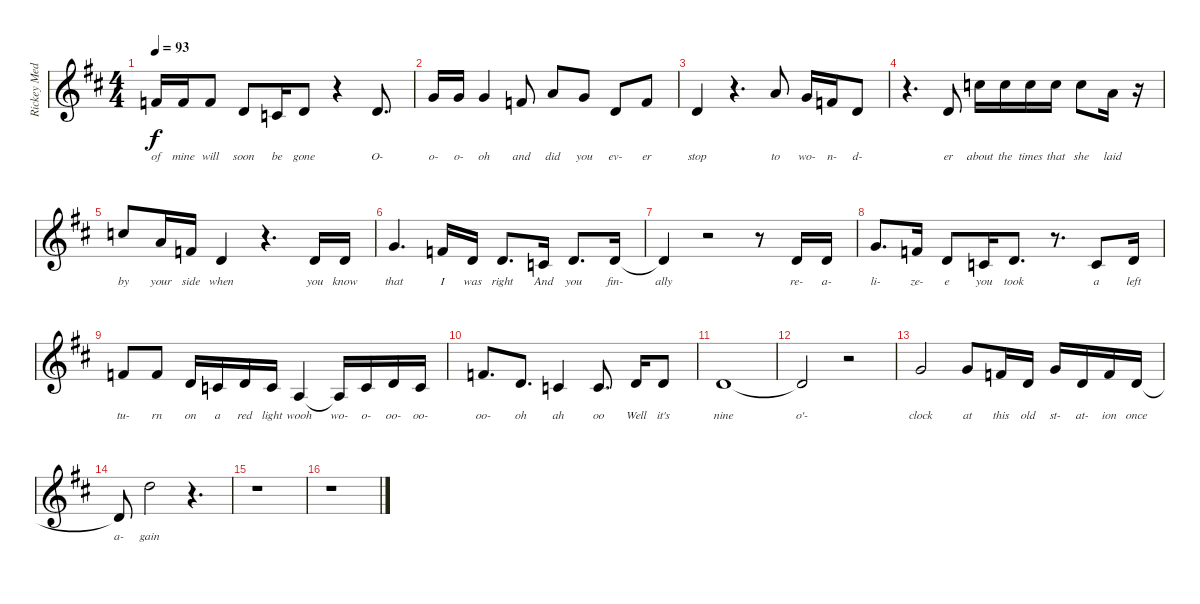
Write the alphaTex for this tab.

\track ("Rickey Medlocke Vocals" "Rickey Med") {instrument violin}
\staff {score}
\tuning (E4 B3 G3 D3 A2 E2) {hide}
\ts (4 4)
\tempo 93
\clef g2
\ks bminor
6.2.16{lyrics (0 "of") lyrics (1 "") lyrics (2 "") lyrics (3 "") lyrics (4 "") dy f} 6.2.16{lyrics (0 "mine") lyrics (1 "") lyrics (2 "") lyrics (3 "") lyrics (4 "")} 6.2.8{lyrics (0 "will") lyrics (1 "") lyrics (2 "") lyrics (3 "") lyrics (4 "")} 7.3.8{lyrics (0 "soon") lyrics (1 "") lyrics (2 "") lyrics (3 "") lyrics (4 "")} 5.3.16{lyrics (0 "be") lyrics (1 "") lyrics (2 "") lyrics (3 "") lyrics (4 "")} 7.3.8{lyrics (0 "gone") lyrics (1 "") lyrics (2 "") lyrics (3 "") lyrics (4 "")} r.4 7.3.8{d lyrics (0 "O-") lyrics (1 "") lyrics (2 "") lyrics (3 "") lyrics (4 "")} |
8.2.16{lyrics (0 "o-") lyrics (1 "") lyrics (2 "") lyrics (3 "") lyrics (4 "")} 8.2.16{lyrics (0 "o-") lyrics (1 "") lyrics (2 "") lyrics (3 "") lyrics (4 "")} 8.2.4{lyrics (0 "oh") lyrics (1 "") lyrics (2 "") lyrics (3 "") lyrics (4 "")} 6.2.8{lyrics (0 "and") lyrics (1 "") lyrics (2 "") lyrics (3 "") lyrics (4 "")} 5.1.8{lyrics (0 "did") lyrics (1 "") lyrics (2 "") lyrics (3 "") lyrics (4 "")} 8.2.8{lyrics (0 "you") lyrics (1 "") lyrics (2 "") lyrics (3 "") lyrics (4 "")} 7.3.8{lyrics (0 "ev-") lyrics (1 "") lyrics (2 "") lyrics (3 "") lyrics (4 "")} 6.2.8{lyrics (0 "er") lyrics (1 "") lyrics (2 "") lyrics (3 "") lyrics (4 "")} |
7.3.4{lyrics (0 "stop") lyrics (1 "") lyrics (2 "") lyrics (3 "") lyrics (4 "")} r.4{d} 5.1.8{lyrics (0 "to") lyrics (1 "") lyrics (2 "") lyrics (3 "") lyrics (4 "")} 8.2.16{lyrics (0 "wo-") lyrics (1 "") lyrics (2 "") lyrics (3 "") lyrics (4 "")} 6.2.16{lyrics (0 "n-") lyrics (1 "") lyrics (2 "") lyrics (3 "") lyrics (4 "")} 7.3.8{lyrics (0 "d-") lyrics (1 "") lyrics (2 "") lyrics (3 "") lyrics (4 "")} |
r.4{d} 7.3.8{lyrics (0 "er") lyrics (1 "") lyrics (2 "") lyrics (3 "") lyrics (4 "")} 8.1.16{lyrics (0 "about") lyrics (1 "") lyrics (2 "") lyrics (3 "") lyrics (4 "")} 8.1.16{lyrics (0 "the") lyrics (1 "") lyrics (2 "") lyrics (3 "") lyrics (4 "")} 8.1.16{lyrics (0 "times") lyrics (1 "") lyrics (2 "") lyrics (3 "") lyrics (4 "")} 8.1.16{lyrics (0 "that") lyrics (1 "") lyrics (2 "") lyrics (3 "") lyrics (4 "")} 8.1.8{lyrics (0 "she") lyrics (1 "") lyrics (2 "") lyrics (3 "") lyrics (4 "")} 5.1.16{lyrics (0 "laid") lyrics (1 "") lyrics (2 "") lyrics (3 "") lyrics (4 "")} r.16 |
8.1.8{lyrics (0 "by") lyrics (1 "") lyrics (2 "") lyrics (3 "") lyrics (4 "")} 5.1.16{lyrics (0 "your") lyrics (1 "") lyrics (2 "") lyrics (3 "") lyrics (4 "")} 6.2.16{lyrics (0 "side") lyrics (1 "") lyrics (2 "") lyrics (3 "") lyrics (4 "")} 7.3.4{lyrics (0 "when") lyrics (1 "") lyrics (2 "") lyrics (3 "") lyrics (4 "")} r.4{d} 7.3.16{lyrics (0 "you") lyrics (1 "") lyrics (2 "") lyrics (3 "") lyrics (4 "")} 7.3.16{lyrics (0 "know") lyrics (1 "") lyrics (2 "") lyrics (3 "") lyrics (4 "")} |
8.2.4{d lyrics (0 "that") lyrics (1 "") lyrics (2 "") lyrics (3 "") lyrics (4 "")} 6.2.16{lyrics (0 "I") lyrics (1 "") lyrics (2 "") lyrics (3 "") lyrics (4 "")} 7.3.16{lyrics (0 "was") lyrics (1 "") lyrics (2 "") lyrics (3 "") lyrics (4 "")} 7.3.8{d lyrics (0 "right") lyrics (1 "") lyrics (2 "") lyrics (3 "") lyrics (4 "")} 5.3.16{lyrics (0 "And") lyrics (1 "") lyrics (2 "") lyrics (3 "") lyrics (4 "")} 7.3.8{d lyrics (0 "you") lyrics (1 "") lyrics (2 "") lyrics (3 "") lyrics (4 "")} 7.3.16{lyrics (0 "fin-") lyrics (1 "") lyrics (2 "") lyrics (3 "") lyrics (4 "")} |
7.3{t}.4{lyrics (0 "ally") lyrics (1 "") lyrics (2 "") lyrics (3 "") lyrics (4 "")} r.2 r.8 7.3.16{lyrics (0 "re-") lyrics (1 "") lyrics (2 "") lyrics (3 "") lyrics (4 "")} 7.3.16{lyrics (0 "a-") lyrics (1 "") lyrics (2 "") lyrics (3 "") lyrics (4 "")} |
8.2.8{d lyrics (0 "li-") lyrics (1 "") lyrics (2 "") lyrics (3 "") lyrics (4 "")} 6.2.16{lyrics (0 "ze-") lyrics (1 "") lyrics (2 "") lyrics (3 "") lyrics (4 "")} 7.3.8{lyrics (0 "e") lyrics (1 "") lyrics (2 "") lyrics (3 "") lyrics (4 "")} 5.3.16{lyrics (0 "you") lyrics (1 "") lyrics (2 "") lyrics (3 "") lyrics (4 "")} 7.3.8{d lyrics (0 "took") lyrics (1 "") lyrics (2 "") lyrics (3 "") lyrics (4 "")} r.8{d} 5.3.8{lyrics (0 "a") lyrics (1 "") lyrics (2 "") lyrics (3 "") lyrics (4 "")} 7.3.16{lyrics (0 "left") lyrics (1 "") lyrics (2 "") lyrics (3 "") lyrics (4 "")} |
6.2.8{lyrics (0 "tu-") lyrics (1 "") lyrics (2 "") lyrics (3 "") lyrics (4 "")} 6.2.8{lyrics (0 "rn") lyrics (1 "") lyrics (2 "") lyrics (3 "") lyrics (4 "")} 7.3.16{lyrics (0 "on") lyrics (1 "") lyrics (2 "") lyrics (3 "") lyrics (4 "")} 5.3.16{lyrics (0 "a") lyrics (1 "") lyrics (2 "") lyrics (3 "") lyrics (4 "")} 7.3.16{lyrics (0 "red") lyrics (1 "") lyrics (2 "") lyrics (3 "") lyrics (4 "")} 5.3.16{lyrics (0 "light") lyrics (1 "") lyrics (2 "") lyrics (3 "") lyrics (4 "")} 7.4.4{lyrics (0 "wooh") lyrics (1 "") lyrics (2 "") lyrics (3 "") lyrics (4 "")} 7.4{t}.16{lyrics (0 "wo-") lyrics (1 "") lyrics (2 "") lyrics (3 "") lyrics (4 "")} 5.3.16{lyrics (0 "o-") lyrics (1 "") lyrics (2 "") lyrics (3 "") lyrics (4 "")} 7.3.16{lyrics (0 "oo-") lyrics (1 "") lyrics (2 "") lyrics (3 "") lyrics (4 "")} 5.3.16{lyrics (0 "oo-") lyrics (1 "") lyrics (2 "") lyrics (3 "") lyrics (4 "")} |
6.2.8{d lyrics (0 "oo-") lyrics (1 "") lyrics (2 "") lyrics (3 "") lyrics (4 "")} 7.3.8{d lyrics (0 "oh") lyrics (1 "") lyrics (2 "") lyrics (3 "") lyrics (4 "")} 5.3.4{lyrics (0 "ah") lyrics (1 "") lyrics (2 "") lyrics (3 "") lyrics (4 "")} 5.3.8{d lyrics (0 "oo") lyrics (1 "") lyrics (2 "") lyrics (3 "") lyrics (4 "")} 7.3.16{lyrics (0 "Well") lyrics (1 "") lyrics (2 "") lyrics (3 "") lyrics (4 "")} 7.3.8{lyrics (0 "it's") lyrics (1 "") lyrics (2 "") lyrics (3 "") lyrics (4 "")} |
7.3.1{lyrics (0 "nine") lyrics (1 "") lyrics (2 "") lyrics (3 "") lyrics (4 "")} |
7.3{t}.2{lyrics (0 "o'-") lyrics (1 "") lyrics (2 "") lyrics (3 "") lyrics (4 "")} r.2 |
8.2.2{lyrics (0 "clock") lyrics (1 "") lyrics (2 "") lyrics (3 "") lyrics (4 "")} 8.2{be (custom 0 0 10 4 20 4 30 0 60 0)}.8{lyrics (0 "at") lyrics (1 "") lyrics (2 "") lyrics (3 "") lyrics (4 "")} 6.2.16{lyrics (0 "this") lyrics (1 "") lyrics (2 "") lyrics (3 "") lyrics (4 "")} 7.3.16{lyrics (0 "old") lyrics (1 "") lyrics (2 "") lyrics (3 "") lyrics (4 "")} 8.2.16{lyrics (0 "st-") lyrics (1 "") lyrics (2 "") lyrics (3 "") lyrics (4 "")} 7.3.16{lyrics (0 "at-") lyrics (1 "") lyrics (2 "") lyrics (3 "") lyrics (4 "")} 6.2.16{lyrics (0 "ion") lyrics (1 "") lyrics (2 "") lyrics (3 "") lyrics (4 "")} 7.3.16{lyrics (0 "once") lyrics (1 "") lyrics (2 "") lyrics (3 "") lyrics (4 "")} |
7.3{t}.8{lyrics (0 "a-") lyrics (1 "") lyrics (2 "") lyrics (3 "") lyrics (4 "")} 10.1.2{lyrics (0 "gain") lyrics (1 "") lyrics (2 "") lyrics (3 "") lyrics (4 "")} r.4{d} |
r.1 |
r.1
